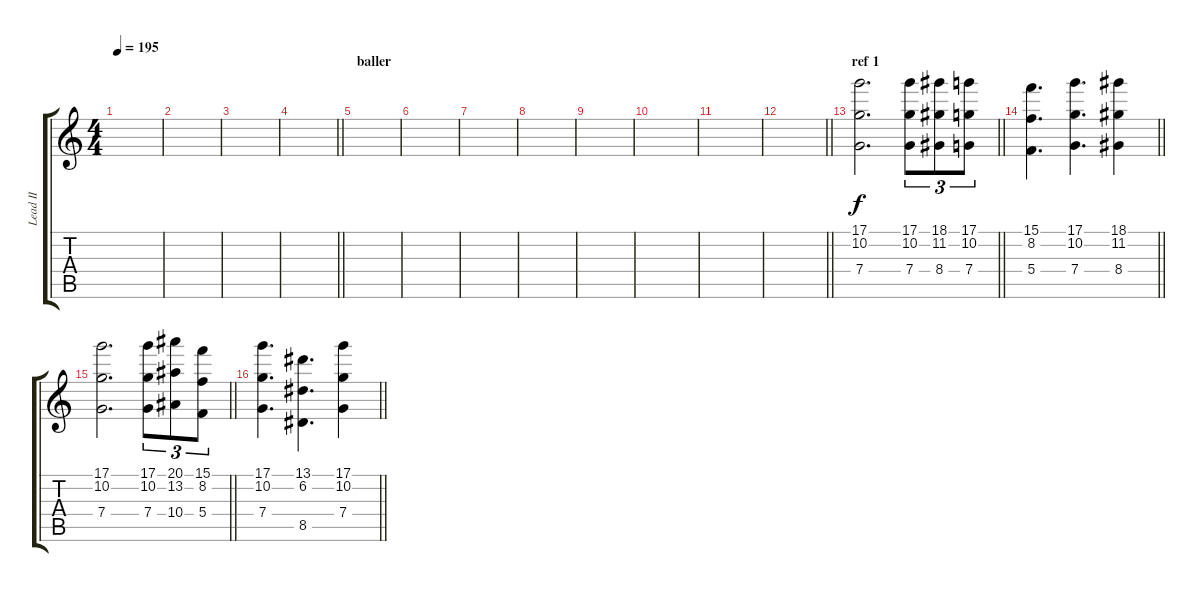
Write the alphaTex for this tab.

\track ("Lead II" "Lead II") {instrument distortionguitar}
\staff {score tabs}
\tuning (D4 A3 F3 C3 G2 C2) {hide}
\ts (4 4)
\tempo 195
\clef g2
\ks c
|
|
|
\barLineRight lightlight
|
\section ("" "baller")
|
|
|
|
|
|
|
\barLineRight lightlight
|
\section ("" "ref 1")
\barLineRight lightlight
(17.1 10.2 7.4).2{d} (17.1 10.2 7.4).8{tu (3 2)} (18.1 11.2 8.4).8{tu (3 2)} (17.1 10.2 7.4).8{tu (3 2)} |
\barLineRight lightlight
(15.1 8.2 5.4).4{d} (17.1 10.2 7.4).4{d} (18.1 11.2 8.4).4 |
\barLineRight lightlight
(17.1 10.2 7.4).2{d} (17.1 10.2 7.4).8{tu (3 2)} (20.1 13.2 10.4).8{tu (3 2)} (15.1 8.2 5.4).8{tu (3 2)} |
\barLineRight lightlight
(17.1 10.2 7.4).4{d} (13.1 6.2 8.5).4{d} (17.1 10.2 7.4).4
